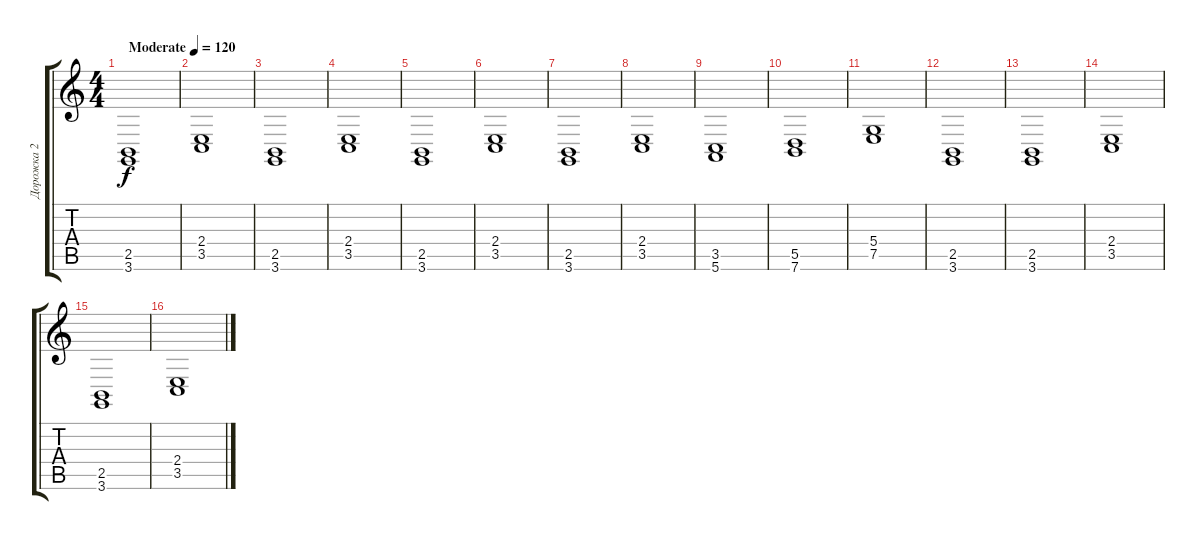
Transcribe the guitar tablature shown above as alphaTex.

\track ("Дорожка 2" "Дорожка 2") {instrument acousticgrandpiano}
\staff {score tabs}
\tuning (E4 B3 G3 D3 A2 E2) {hide}
\ts (4 4)
\tempo (120 "Moderate")
\clef g2
\ks c
(2.5 3.6).1{dy f instrument acousticgrandpiano} |
(2.4 3.5).1 |
(2.5 3.6).1 |
(2.4 3.5).1 |
(2.5 3.6).1 |
(2.4 3.5).1 |
(2.5 3.6).1 |
(2.4 3.5).1 |
(3.5 5.6).1 |
(5.5 7.6).1 |
(5.4 7.5).1 |
(2.5 3.6).1 |
(2.5 3.6).1 |
(2.4 3.5).1 |
(2.5 3.6).1 |
(2.4 3.5).1
